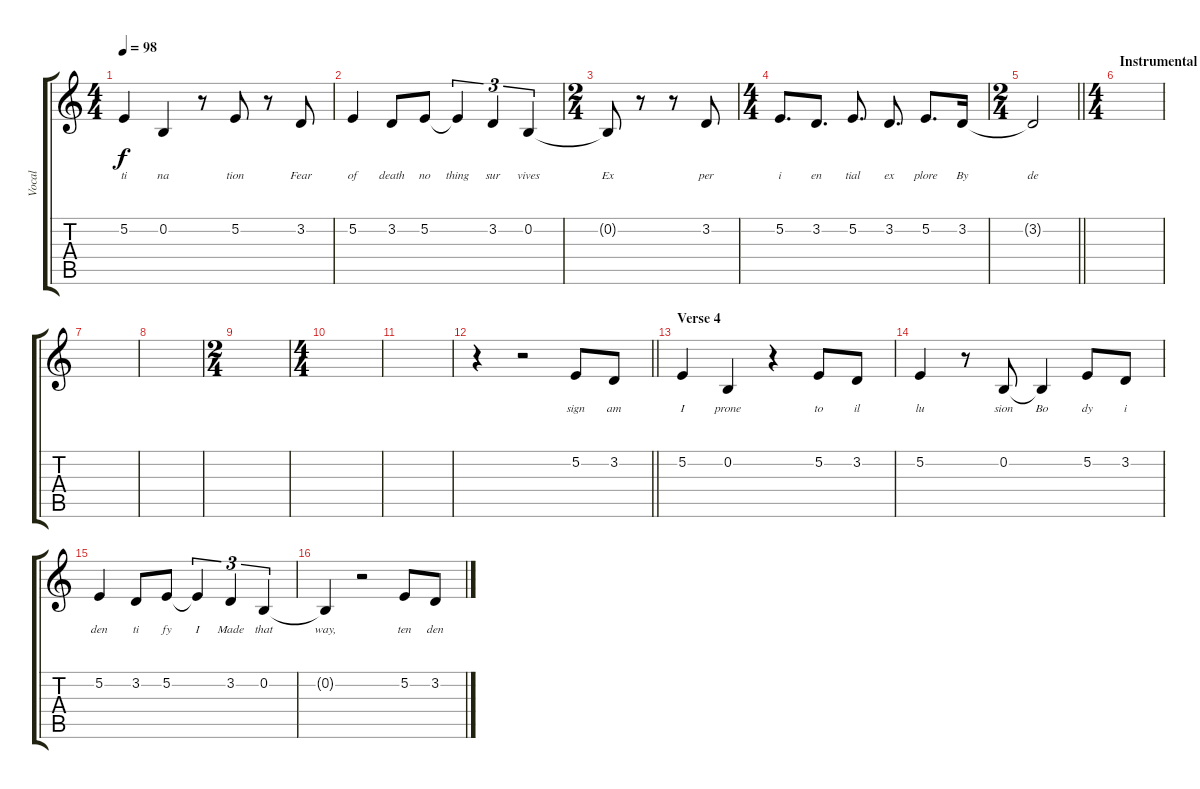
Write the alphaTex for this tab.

\track ("Vocal" "Vocal") {instrument acousticgrandpiano}
\staff {score tabs}
\tuning (E4 B3 G3 D3 A2 E2) {hide}
\ts (4 4)
\tempo 98
\clef g2
\ks c
5.2.4{lyrics (0 "ti") lyrics (1 "") lyrics (2 "") lyrics (3 "") lyrics (4 "") dy f} 0.2.4{lyrics (0 "na") lyrics (1 "") lyrics (2 "") lyrics (3 "") lyrics (4 "")} r.8 5.2.8{lyrics (0 "tion") lyrics (1 "") lyrics (2 "") lyrics (3 "") lyrics (4 "")} r.8 3.2.8{lyrics (0 "Fear") lyrics (1 "") lyrics (2 "") lyrics (3 "") lyrics (4 "")} |
5.2.4{lyrics (0 "of") lyrics (1 "") lyrics (2 "") lyrics (3 "") lyrics (4 "")} 3.2.8{lyrics (0 "death") lyrics (1 "") lyrics (2 "") lyrics (3 "") lyrics (4 "")} 5.2.8{lyrics (0 "no") lyrics (1 "") lyrics (2 "") lyrics (3 "") lyrics (4 "")} 5.2{t}.4{tu (3 2) lyrics (0 "thing") lyrics (1 "") lyrics (2 "") lyrics (3 "") lyrics (4 "")} 3.2.4{tu (3 2) lyrics (0 "sur") lyrics (1 "") lyrics (2 "") lyrics (3 "") lyrics (4 "")} 0.2.4{tu (3 2) lyrics (0 "vives") lyrics (1 "") lyrics (2 "") lyrics (3 "") lyrics (4 "")} |
\ts (2 4)
0.2{t}.8{lyrics (0 "Ex") lyrics (1 "") lyrics (2 "") lyrics (3 "") lyrics (4 "")} r.8 r.8 3.2.8{lyrics (0 "per") lyrics (1 "") lyrics (2 "") lyrics (3 "") lyrics (4 "")} |
\ts (4 4)
5.2.8{d lyrics (0 "i") lyrics (1 "") lyrics (2 "") lyrics (3 "") lyrics (4 "")} 3.2.8{d lyrics (0 "en") lyrics (1 "") lyrics (2 "") lyrics (3 "") lyrics (4 "")} 5.2.8{d lyrics (0 "tial") lyrics (1 "") lyrics (2 "") lyrics (3 "") lyrics (4 "")} 3.2.8{d lyrics (0 "ex") lyrics (1 "") lyrics (2 "") lyrics (3 "") lyrics (4 "")} 5.2.8{d lyrics (0 "plore") lyrics (1 "") lyrics (2 "") lyrics (3 "") lyrics (4 "")} 3.2.16{lyrics (0 "By") lyrics (1 "") lyrics (2 "") lyrics (3 "") lyrics (4 "")} |
\ts (2 4)
\barLineRight lightlight
3.2{t}.2{lyrics (0 "de") lyrics (1 "") lyrics (2 "") lyrics (3 "") lyrics (4 "")} |
\ts (4 4)
\section ("" "Instrumental")
|
|
|
\ts (2 4)
|
\ts (4 4)
|
|
\barLineRight lightlight
r.4 r.2 5.2.8{lyrics (0 "sign") lyrics (1 "") lyrics (2 "") lyrics (3 "") lyrics (4 "")} 3.2.8{lyrics (0 "am") lyrics (1 "") lyrics (2 "") lyrics (3 "") lyrics (4 "")} |
\section ("" "Verse 4")
5.2.4{lyrics (0 "I") lyrics (1 "") lyrics (2 "") lyrics (3 "") lyrics (4 "")} 0.2.4{lyrics (0 "prone") lyrics (1 "") lyrics (2 "") lyrics (3 "") lyrics (4 "")} r.4 5.2.8{lyrics (0 "to") lyrics (1 "") lyrics (2 "") lyrics (3 "") lyrics (4 "")} 3.2.8{lyrics (0 "il") lyrics (1 "") lyrics (2 "") lyrics (3 "") lyrics (4 "")} |
5.2.4{lyrics (0 "lu") lyrics (1 "") lyrics (2 "") lyrics (3 "") lyrics (4 "")} r.8 0.2.8{lyrics (0 "sion") lyrics (1 "") lyrics (2 "") lyrics (3 "") lyrics (4 "")} 0.2{t}.4{lyrics (0 "Bo") lyrics (1 "") lyrics (2 "") lyrics (3 "") lyrics (4 "")} 5.2.8{lyrics (0 "dy") lyrics (1 "") lyrics (2 "") lyrics (3 "") lyrics (4 "")} 3.2.8{lyrics (0 "i") lyrics (1 "") lyrics (2 "") lyrics (3 "") lyrics (4 "")} |
5.2.4{lyrics (0 "den") lyrics (1 "") lyrics (2 "") lyrics (3 "") lyrics (4 "")} 3.2.8{lyrics (0 "ti") lyrics (1 "") lyrics (2 "") lyrics (3 "") lyrics (4 "")} 5.2.8{lyrics (0 "fy") lyrics (1 "") lyrics (2 "") lyrics (3 "") lyrics (4 "")} 5.2{t}.4{tu (3 2) lyrics (0 "I") lyrics (1 "") lyrics (2 "") lyrics (3 "") lyrics (4 "")} 3.2.4{tu (3 2) lyrics (0 "Made") lyrics (1 "") lyrics (2 "") lyrics (3 "") lyrics (4 "")} 0.2.4{tu (3 2) lyrics (0 "that") lyrics (1 "") lyrics (2 "") lyrics (3 "") lyrics (4 "")} |
0.2{t}.4{lyrics (0 "way,") lyrics (1 "") lyrics (2 "") lyrics (3 "") lyrics (4 "")} r.2 5.2.8{lyrics (0 "ten") lyrics (1 "") lyrics (2 "") lyrics (3 "") lyrics (4 "")} 3.2.8{lyrics (0 "den") lyrics (1 "") lyrics (2 "") lyrics (3 "") lyrics (4 "")}
